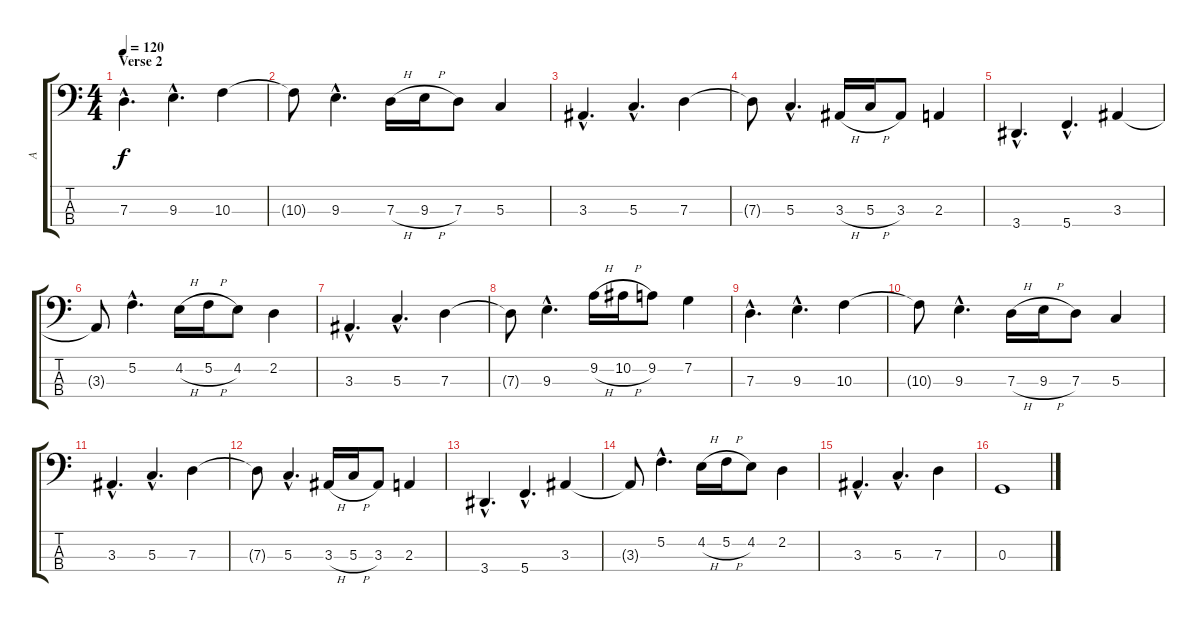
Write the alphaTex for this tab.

\track ("A" "A") {instrument electricbassfinger}
\staff {score tabs}
\tuning (F2 C2 G1 C1) {hide}
\ts (4 4)
\section ("" "Verse 2")
\tempo 120
\clef f4
\ks c
7.3{hac}.4{d dy f} 9.3{hac}.4{d} 10.3.4 |
10.3{t}.8 9.3{hac}.4{d} 7.3{h}.16 9.3{h}.16 7.3.8 5.3.4 |
3.3{hac}.4{d} 5.3{hac}.4{d} 7.3.4 |
7.3{t}.8 5.3{hac}.4{d} 3.3{h}.16 5.3{h}.16 3.3.8 2.3.4 |
3.4{hac}.4{d} 5.4{hac}.4{d} 3.3.4 |
3.3{t}.8 5.2{hac}.4{d} 4.2{h}.16 5.2{h}.16 4.2.8 2.2.4 |
3.3{hac}.4{d} 5.3{hac}.4{d} 7.3.4 |
7.3{t}.8 9.3{hac}.4{d} 9.2{h}.16 10.2{h}.16 9.2.8 7.2.4 |
7.3{hac}.4{d} 9.3{hac}.4{d} 10.3.4 |
10.3{t}.8 9.3{hac}.4{d} 7.3{h}.16 9.3{h}.16 7.3.8 5.3.4 |
3.3{hac}.4{d} 5.3{hac}.4{d} 7.3.4 |
7.3{t}.8 5.3{hac}.4{d} 3.3{h}.16 5.3{h}.16 3.3.8 2.3.4 |
3.4{hac}.4{d} 5.4{hac}.4{d} 3.3.4 |
3.3{t}.8 5.2{hac}.4{d} 4.2{h}.16 5.2{h}.16 4.2.8 2.2.4 |
3.3{hac}.4{d} 5.3{hac}.4{d} 7.3.4 |
0.3.1
